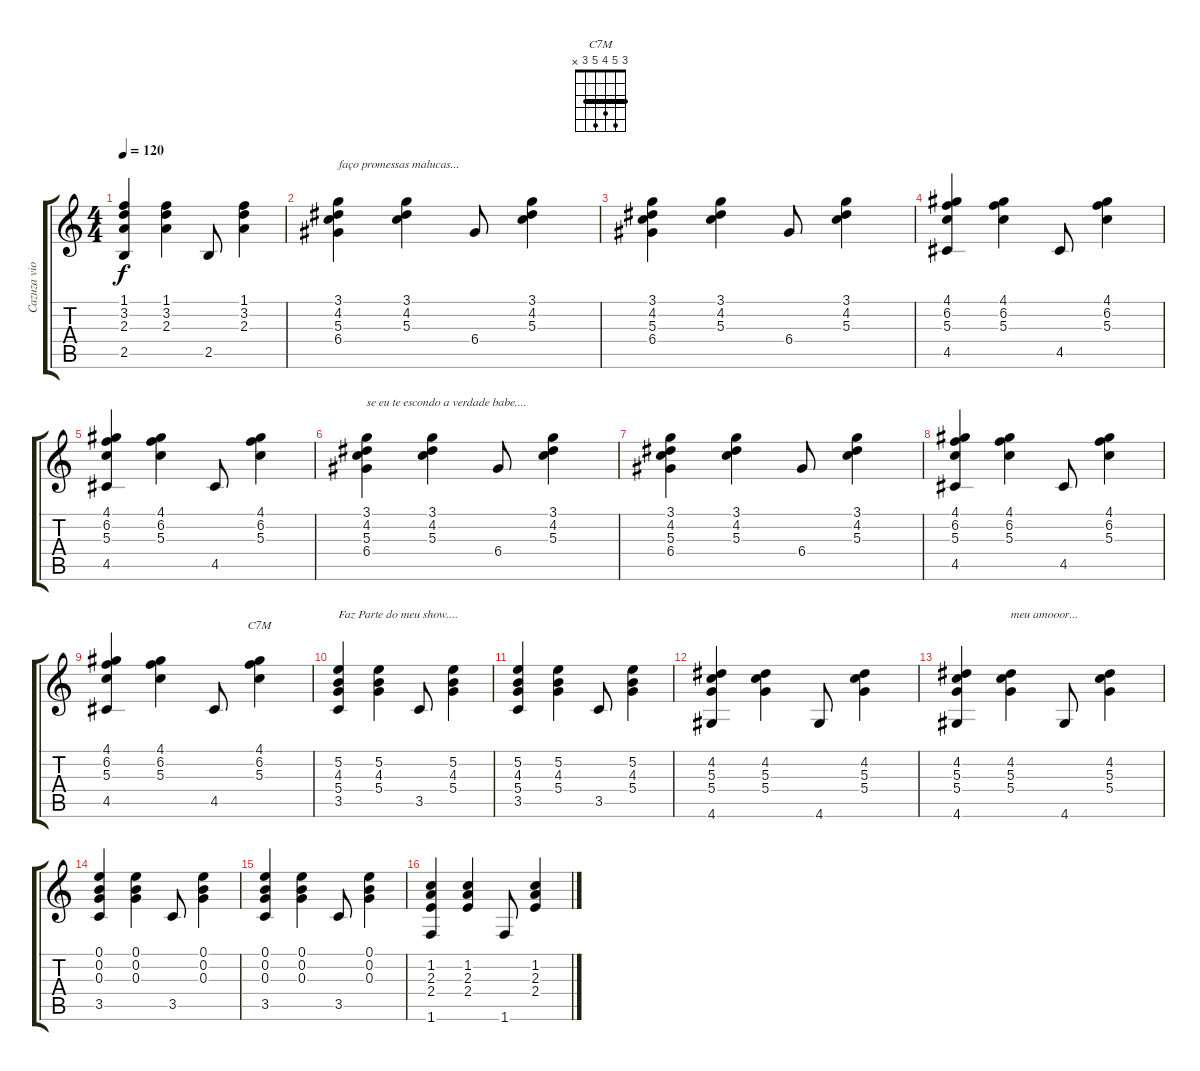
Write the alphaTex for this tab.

\track ("Cazuza violão" "Cazuza vio") {instrument acousticguitarsteel}
\staff {score tabs}
\tuning (E4 B3 G3 D3 A2 E2) {hide}
\chord ("C7M" 3 5 4 5 3 x) {barre 3}
\ts (4 4)
\tempo 120
\clef g2
\ks c
(1.1 3.2 2.3 2.5).4{dy f} (1.1 3.2 2.3).4 2.5.8 (1.1 3.2 2.3).4 |
(3.1 4.2 5.3 6.4).4{txt "faço promessas malucas..."} (3.1 4.2 5.3).4 6.4.8 (3.1 4.2 5.3).4 |
(3.1 4.2 5.3 6.4).4 (3.1 4.2 5.3).4 6.4.8 (3.1 4.2 5.3).4 |
(4.1 6.2 5.3 4.5).4 (4.1 6.2 5.3).4 4.5.8 (4.1 6.2 5.3).4 |
(4.1 6.2 5.3 4.5).4 (4.1 6.2 5.3).4 4.5.8 (4.1 6.2 5.3).4 |
(3.1 4.2 5.3 6.4).4{txt "se eu te escondo a verdade babe...."} (3.1 4.2 5.3).4 6.4.8 (3.1 4.2 5.3).4 |
(3.1 4.2 5.3 6.4).4 (3.1 4.2 5.3).4 6.4.8 (3.1 4.2 5.3).4 |
(4.1 6.2 5.3 4.5).4 (4.1 6.2 5.3).4 4.5.8 (4.1 6.2 5.3).4 |
(4.1 6.2 5.3 4.5).4 (4.1 6.2 5.3).4 4.5.8 (4.1 6.2 5.3).4{ch "C7M"} |
(5.2 4.3 5.4 3.5).4{txt "Faz Parte do meu show...."} (5.2 4.3 5.4).4 3.5.8 (5.2 4.3 5.4).4 |
(5.2 4.3 5.4 3.5).4 (5.2 4.3 5.4).4 3.5.8 (5.2 4.3 5.4).4 |
(4.2 5.3 5.4 4.6).4 (4.2 5.3 5.4).4 4.6.8 (4.2 5.3 5.4).4 |
(4.2 5.3 5.4 4.6).4 (4.2 5.3 5.4).4{txt "meu amooor..."} 4.6.8 (4.2 5.3 5.4).4 |
(0.1 0.2 0.3 3.5).4 (0.1 0.2 0.3).4 3.5.8 (0.1 0.2 0.3).4 |
(0.1 0.2 0.3 3.5).4 (0.1 0.2 0.3).4 3.5.8 (0.1 0.2 0.3).4 |
(1.2 2.3 2.4 1.6).4 (1.2 2.3 2.4).4 1.6.8 (1.2 2.3 2.4).4
